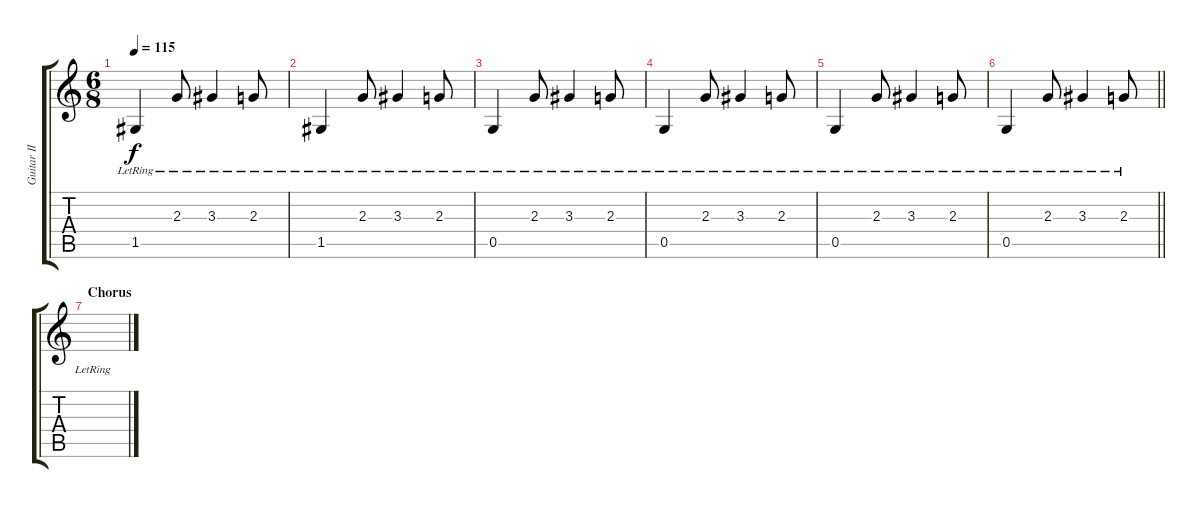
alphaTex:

\track ("Guitar II" "Guitar II") {instrument electricguitarclean}
\staff {score tabs}
\tuning (D4 A3 F3 C3 G2 C2) {hide}
\ts (6 8)
\tempo 115
\clef g2
\ks c
1.5{lr}.4{dy f} 2.3{lr}.8 3.3{lr}.4 2.3{lr}.8 |
1.5{lr}.4 2.3{lr}.8 3.3{lr}.4 2.3{lr}.8 |
0.5{lr}.4 2.3{lr}.8 3.3{lr}.4 2.3{lr}.8 |
0.5{lr}.4 2.3{lr}.8 3.3{lr}.4 2.3{lr}.8 |
0.5{lr}.4 2.3{lr}.8 3.3{lr}.4 2.3{lr}.8 |
\barLineRight lightlight
0.5{lr}.4 2.3{lr}.8 3.3{lr}.4 2.3{lr}.8 |
\section ("" "Chorus")
